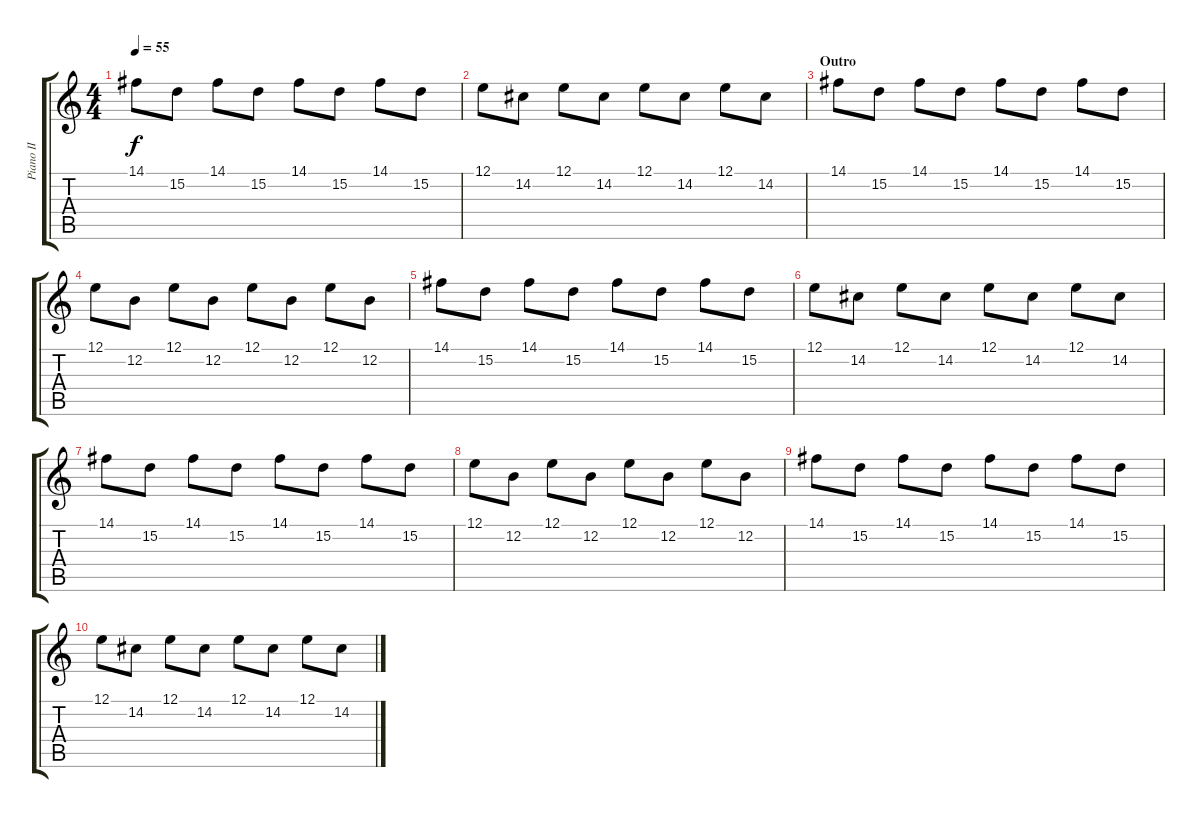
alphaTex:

\track ("Piano II" "Piano II") {instrument synthstrings1}
\staff {score tabs}
\tuning (E4 B3 G3 D3 A2 E2) {hide}
\ts (4 4)
\tempo 55
\clef g2
\ks c
14.1.8{dy f} 15.2.8 14.1.8 15.2.8 14.1.8 15.2.8 14.1.8 15.2.8 |
12.1.8 14.2.8 12.1.8 14.2.8 12.1.8 14.2.8 12.1.8 14.2.8 |
\section ("" "Outro")
14.1.8{volume 0} 15.2.8 14.1.8 15.2.8 14.1.8 15.2.8 14.1.8 15.2.8 |
12.1.8 12.2.8 12.1.8 12.2.8 12.1.8 12.2.8 12.1.8 12.2.8 |
14.1.8 15.2.8 14.1.8 15.2.8 14.1.8 15.2.8 14.1.8 15.2.8 |
12.1.8 14.2.8 12.1.8 14.2.8 12.1.8 14.2.8 12.1.8 14.2.8 |
14.1.8 15.2.8 14.1.8 15.2.8 14.1.8 15.2.8 14.1.8 15.2.8 |
12.1.8 12.2.8 12.1.8 12.2.8 12.1.8 12.2.8 12.1.8 12.2.8 |
14.1.8 15.2.8 14.1.8 15.2.8 14.1.8 15.2.8 14.1.8 15.2.8 |
12.1.8 14.2.8 12.1.8 14.2.8 12.1.8 14.2.8 12.1.8 14.2.8
